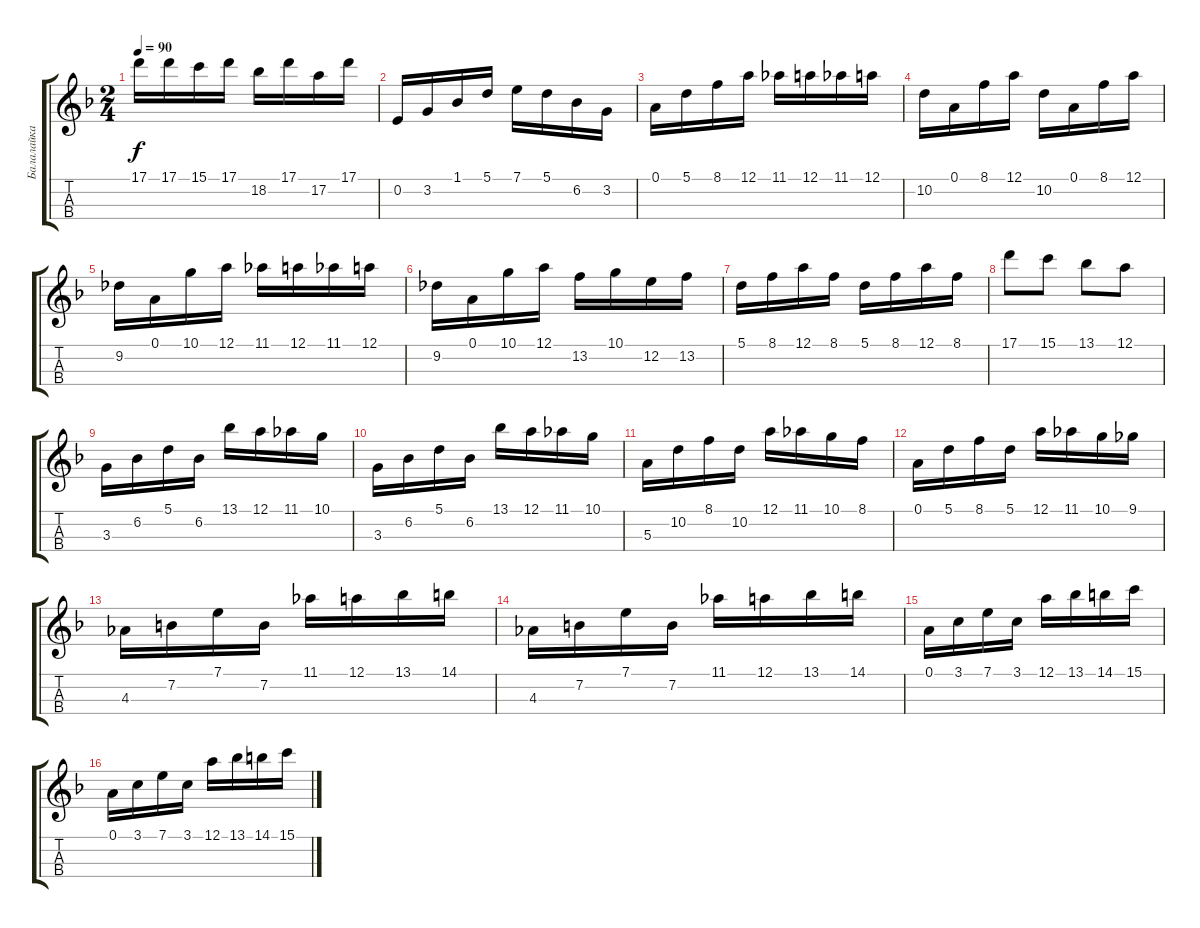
\track ("Балалайка" "Балалайка") {instrument acousticguitarsteel}
\staff {score tabs}
\tuning (A3 E3 E3 E3) {hide}
\ts (2 4)
\tempo 90
\clef g2
\ks f
17.1.16{dy f} 17.1.16 15.1.16 17.1.16 18.2.16 17.1.16 17.2.16 17.1.16 |
0.2.16 3.2.16 1.1.16 5.1.16 7.1.16 5.1.16 6.2.16 3.2.16 |
0.1.16 5.1.16 8.1.16 12.1.16 11.1.16 12.1.16 11.1.16 12.1.16 |
10.2.16 0.1.16 8.1.16 12.1.16 10.2.16 0.1.16 8.1.16 12.1.16 |
9.2.16 0.1.16 10.1.16 12.1.16 11.1.16 12.1.16 11.1.16 12.1.16 |
9.2.16 0.1.16 10.1.16 12.1.16 13.2.16 10.1.16 12.2.16 13.2.16 |
5.1.16 8.1.16 12.1.16 8.1.16 5.1.16 8.1.16 12.1.16 8.1.16 |
17.1.8 15.1.8 13.1.8 12.1.8 |
3.3.16 6.2.16 5.1.16 6.2.16 13.1.16 12.1.16 11.1.16 10.1.16 |
3.3.16 6.2.16 5.1.16 6.2.16 13.1.16 12.1.16 11.1.16 10.1.16 |
5.3.16 10.2.16 8.1.16 10.2.16 12.1.16 11.1.16 10.1.16 8.1.16 |
0.1.16 5.1.16 8.1.16 5.1.16 12.1.16 11.1.16 10.1.16 9.1.16 |
4.3.16 7.2.16 7.1.16 7.2.16 11.1.16 12.1.16 13.1.16 14.1.16 |
4.3.16 7.2.16 7.1.16 7.2.16 11.1.16 12.1.16 13.1.16 14.1.16 |
0.1.16 3.1.16 7.1.16 3.1.16 12.1.16 13.1.16 14.1.16 15.1.16 |
0.1.16 3.1.16 7.1.16 3.1.16 12.1.16 13.1.16 14.1.16 15.1.16
